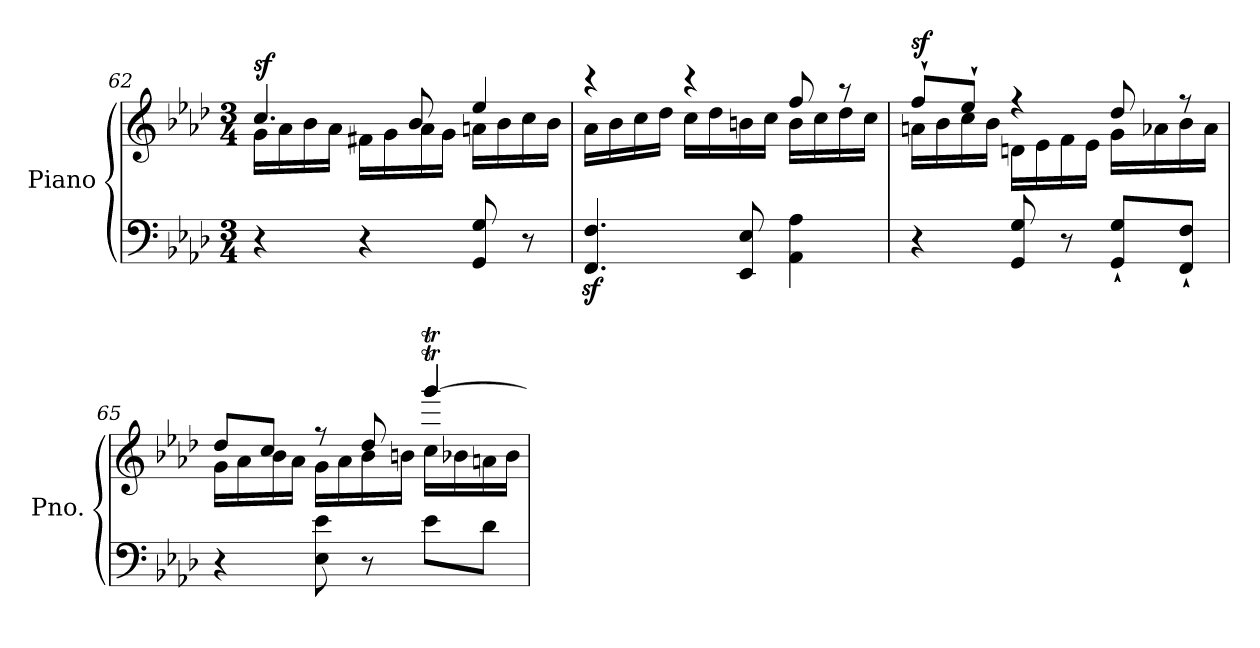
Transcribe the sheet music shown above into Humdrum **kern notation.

**kern	**kern	**dynam
*part1	*part1	*part1
*staff2	*staff1	*staff1/2
*I"Piano	*	*
*I'Pno.	*	*
*clefF4	*clefG2	*
*k[b-e-a-d-]	*k[b-e-a-d-]	*
*M3/4	*M3/4	*
=62	=62	=62
*	*^	*
!	!	!	!LO:DY:a
4r	4.cc/	16g\LL	sf
.	.	16a-\	.
.	.	16b-\	.
.	.	16a-\JJ	.
4r	.	16f#X\LL	.
.	.	16g\	.
.	8b-/	16a-\	.
.	.	16g\JJ	.
8GG/ 8G/	4ee-/	16an\LL	.
.	.	16b-\	.
8r	.	16cc\	.
.	.	16b-\JJ	.
!!LO:LB:g=z	!!
=63	=63	=63	=63
4.FF/z< 4.F/z<	4r	16a-\LL	.
.	.	16b-\	.
.	.	16cc\	.
.	.	16dd-\JJ	.
.	4r	16cc\LL	.
.	.	16dd-\	.
8EE-/ 8E-/	.	16bn\	.
.	.	16cc\JJ	.
4AA-\ 4A-\	8ff/	16b\LL	.
.	.	16cc\	.
.	8r	16dd-\	.
.	.	16cc\JJ	.
=64	=64	=64	=64
!	!	!	!LO:DY:a
4r	8ff`/L	16an\LL	sf
.	.	16b-\	.
.	8ee-`/J	16cc\	.
.	.	16b-\JJ	.
8GG/ 8G/	4r	16dn\LL	.
.	.	16e-\	.
8r	.	16f\	.
.	.	16e-\JJ	.
8GG/` 8G/`L	8dd-/	16g\LL	.
.	.	16a-X\	.
8FF/` 8F/`J	8r	16b-\	.
.	.	16a-\JJ	.
!!LO:LB:g=z
=65	=65	=65	=65
*	*	*^	*
4r	8dd-/L	16g\LL	2ryy	.
.	.	16a-\	.	.
.	8cc/J	16b-\	.	.
.	.	16a-\JJ	.	.
8E-\ 8e-\	8r	16g\LL	.	.
.	.	16a-\	.	.
8r	8dd-/	16b-\	.	.
.	.	16bn\JJ	.	.
8e-\L	[4gggt/	16cc\LL	4gggt!	.
.	.	16b-X\	.	.
8d-\J	.	16an\	.	.
.	.	16b-\JJ	.	.
*	*v	*v	*v	*
=	=	=
*-	*-	*-
